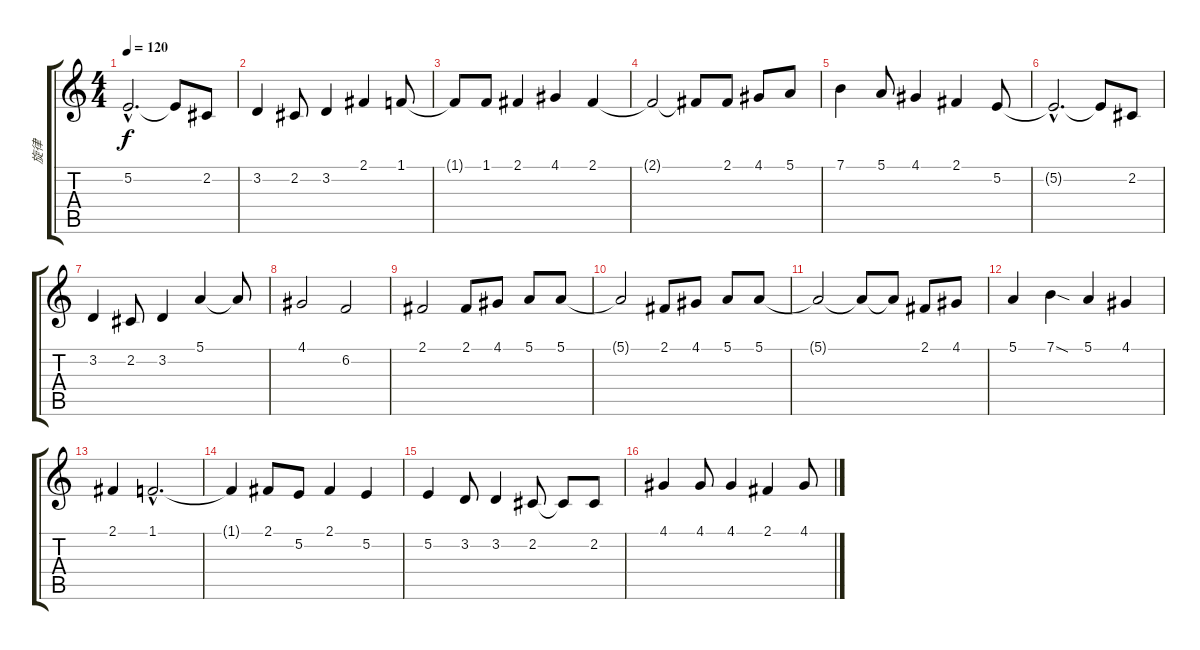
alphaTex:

\track ("旋律" "旋律") {instrument sopranosax}
\staff {score tabs}
\tuning (E4 B3 G3 D3 A2 E2) {hide}
\ts (4 4)
\tempo 120
\clef g2
\ks c
5.2{hac}.2{d dy f} 5.2{t}.8 2.2.8 |
3.2.4 2.2.8 3.2.4 2.1.4 1.1.8 |
1.1{t}.8 1.1.8 2.1.4 4.1.4 2.1.4 |
2.1{t}.2 2.1{t}.8 2.1.8 4.1.8 5.1.8 |
7.1.4 5.1.8 4.1.4 2.1.4 5.2.8 |
5.2{hac t}.2{d} 5.2{t}.8 2.2.8 |
3.2.4 2.2.8 3.2.4 5.1.4 5.1{t}.8 |
4.1.2 6.2.2 |
2.1.2 2.1.8 4.1.8 5.1.8 5.1.8 |
5.1{t}.2 2.1.8 4.1.8 5.1.8 5.1.8 |
5.1{t}.2 5.1{t}.8 5.1{t}.8 2.1.8 4.1.8 |
5.1.4 7.1{sod}.4 5.1.4 4.1.4 |
2.1.4 1.1{hac}.2{d} |
1.1{t}.4 2.1.8 5.2.8 2.1.4 5.2.4 |
5.2.4 3.2.8 3.2.4 2.2.8 2.2{t}.8 2.2.8 |
4.1.4 4.1.8 4.1.4 2.1.4 4.1.8
